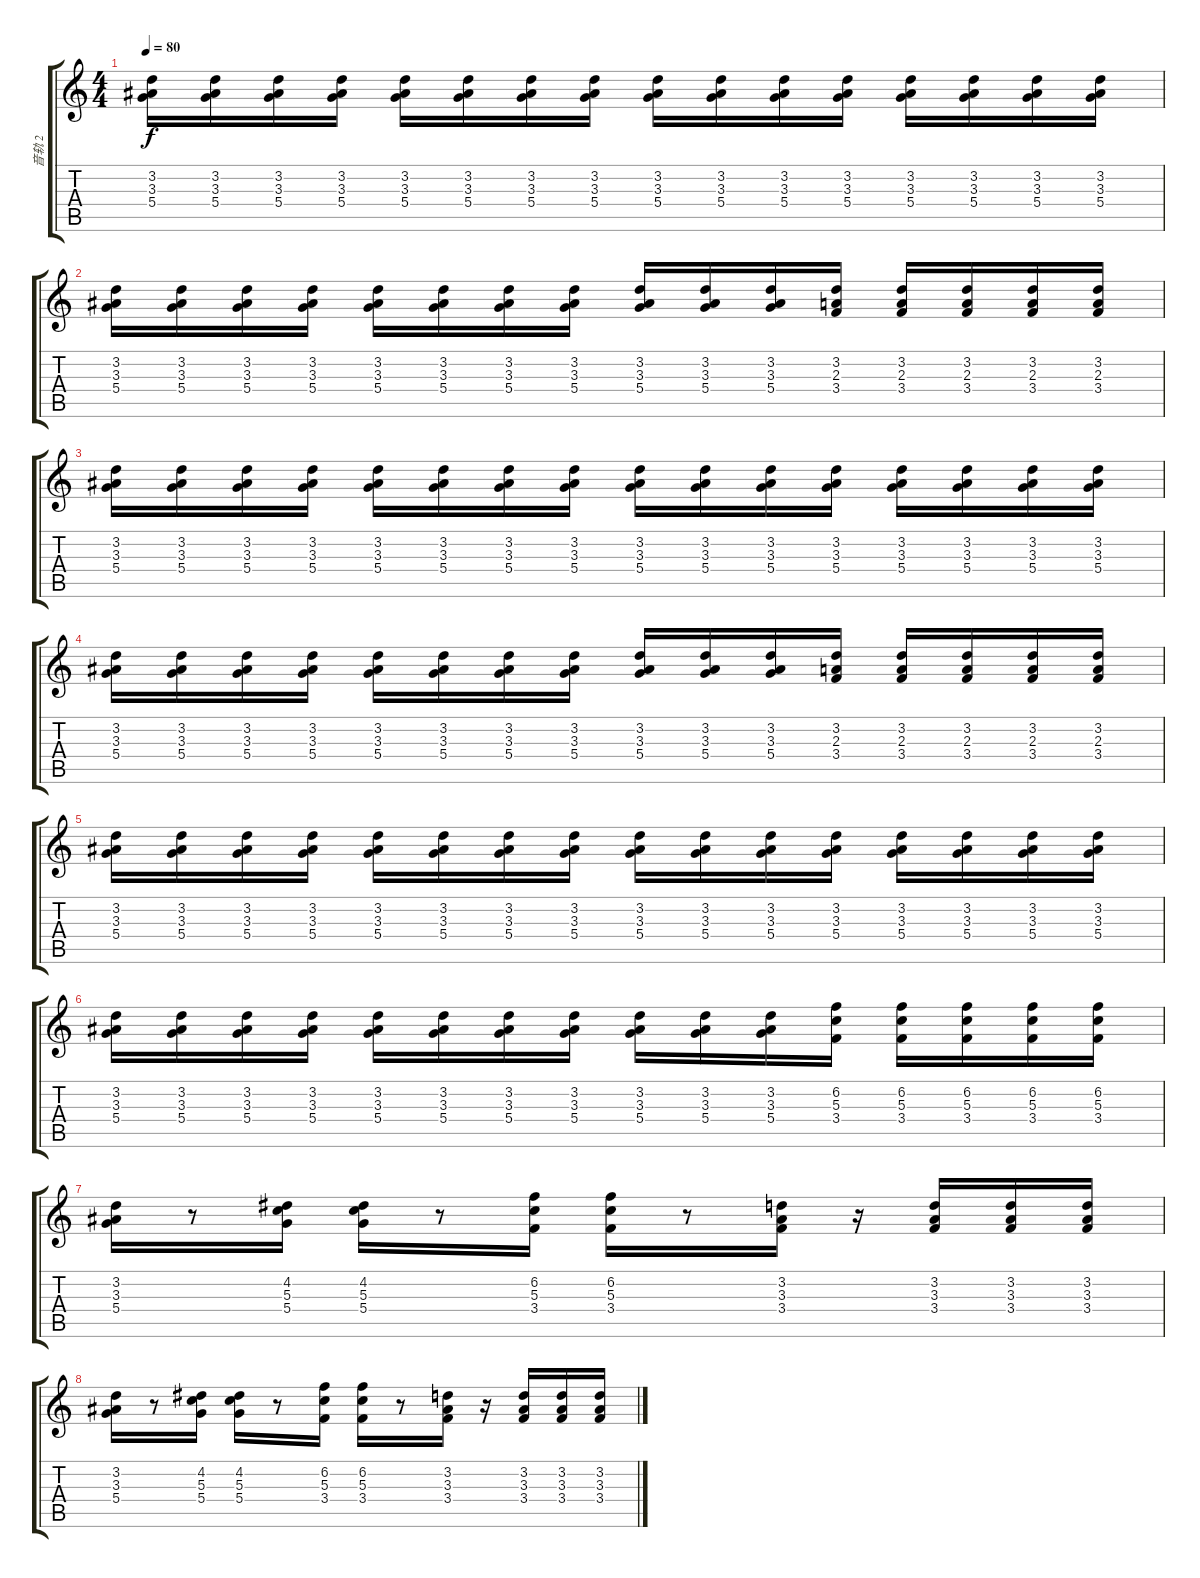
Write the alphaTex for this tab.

\track ("音轨 2" "音轨 2") {instrument distortionguitar}
\staff {score tabs}
\tuning (E4 B3 G3 D3 A2 E2) {hide}
\ts (4 4)
\tempo 80
\clef g2
\ks c
(3.2 3.3 5.4).16{dy f} (3.2 3.3 5.4).16 (3.2 3.3 5.4).16 (3.2 3.3 5.4).16 (3.2 3.3 5.4).16 (3.2 3.3 5.4).16 (3.2 3.3 5.4).16 (3.2 3.3 5.4).16 (3.2 3.3 5.4).16 (3.2 3.3 5.4).16 (3.2 3.3 5.4).16 (3.2 3.3 5.4).16 (3.2 3.3 5.4).16 (3.2 3.3 5.4).16 (3.2 3.3 5.4).16 (3.2 3.3 5.4).16 |
(3.2 3.3 5.4).16 (3.2 3.3 5.4).16 (3.2 3.3 5.4).16 (3.2 3.3 5.4).16 (3.2 3.3 5.4).16 (3.2 3.3 5.4).16 (3.2 3.3 5.4).16 (3.2 3.3 5.4).16 (3.2 3.3 5.4).16 (3.2 3.3 5.4).16 (3.2 3.3 5.4).16 (3.2 2.3 3.4).16 (3.2 2.3 3.4).16 (3.2 2.3 3.4).16 (3.2 2.3 3.4).16 (3.2 2.3 3.4).16 |
(3.2 3.3 5.4).16 (3.2 3.3 5.4).16 (3.2 3.3 5.4).16 (3.2 3.3 5.4).16 (3.2 3.3 5.4).16 (3.2 3.3 5.4).16 (3.2 3.3 5.4).16 (3.2 3.3 5.4).16 (3.2 3.3 5.4).16 (3.2 3.3 5.4).16 (3.2 3.3 5.4).16 (3.2 3.3 5.4).16 (3.2 3.3 5.4).16 (3.2 3.3 5.4).16 (3.2 3.3 5.4).16 (3.2 3.3 5.4).16 |
(3.2 3.3 5.4).16 (3.2 3.3 5.4).16 (3.2 3.3 5.4).16 (3.2 3.3 5.4).16 (3.2 3.3 5.4).16 (3.2 3.3 5.4).16 (3.2 3.3 5.4).16 (3.2 3.3 5.4).16 (3.2 3.3 5.4).16 (3.2 3.3 5.4).16 (3.2 3.3 5.4).16 (3.2 2.3 3.4).16 (3.2 2.3 3.4).16 (3.2 2.3 3.4).16 (3.2 2.3 3.4).16 (3.2 2.3 3.4).16 |
(3.2 3.3 5.4).16 (3.2 3.3 5.4).16 (3.2 3.3 5.4).16 (3.2 3.3 5.4).16 (3.2 3.3 5.4).16 (3.2 3.3 5.4).16 (3.2 3.3 5.4).16 (3.2 3.3 5.4).16 (3.2 3.3 5.4).16 (3.2 3.3 5.4).16 (3.2 3.3 5.4).16 (3.2 3.3 5.4).16 (3.2 3.3 5.4).16 (3.2 3.3 5.4).16 (3.2 3.3 5.4).16 (3.2 3.3 5.4).16 |
(3.2 3.3 5.4).16 (3.2 3.3 5.4).16 (3.2 3.3 5.4).16 (3.2 3.3 5.4).16 (3.2 3.3 5.4).16 (3.2 3.3 5.4).16 (3.2 3.3 5.4).16 (3.2 3.3 5.4).16 (3.2 3.3 5.4).16 (3.2 3.3 5.4).16 (3.2 3.3 5.4).16 (6.2 5.3 3.4).16 (6.2 5.3 3.4).16 (6.2 5.3 3.4).16 (6.2 5.3 3.4).16 (6.2 5.3 3.4).16 |
(3.2 3.3 5.4).16{volume 13} r.8 (4.2 5.3 5.4).16 (4.2 5.3 5.4).16 r.8 (6.2 5.3 3.4).16 (6.2 5.3 3.4).16 r.8 (3.2 3.3 3.4).16 r.16 (3.2 3.3 3.4).16 (3.2 3.3 3.4).16 (3.2 3.3 3.4).16 |
(3.2 3.3 5.4).16 r.8 (4.2 5.3 5.4).16 (4.2 5.3 5.4).16 r.8 (6.2 5.3 3.4).16 (6.2 5.3 3.4).16 r.8 (3.2 3.3 3.4).16 r.16 (3.2 3.3 3.4).16 (3.2 3.3 3.4).16 (3.2 3.3 3.4).16
